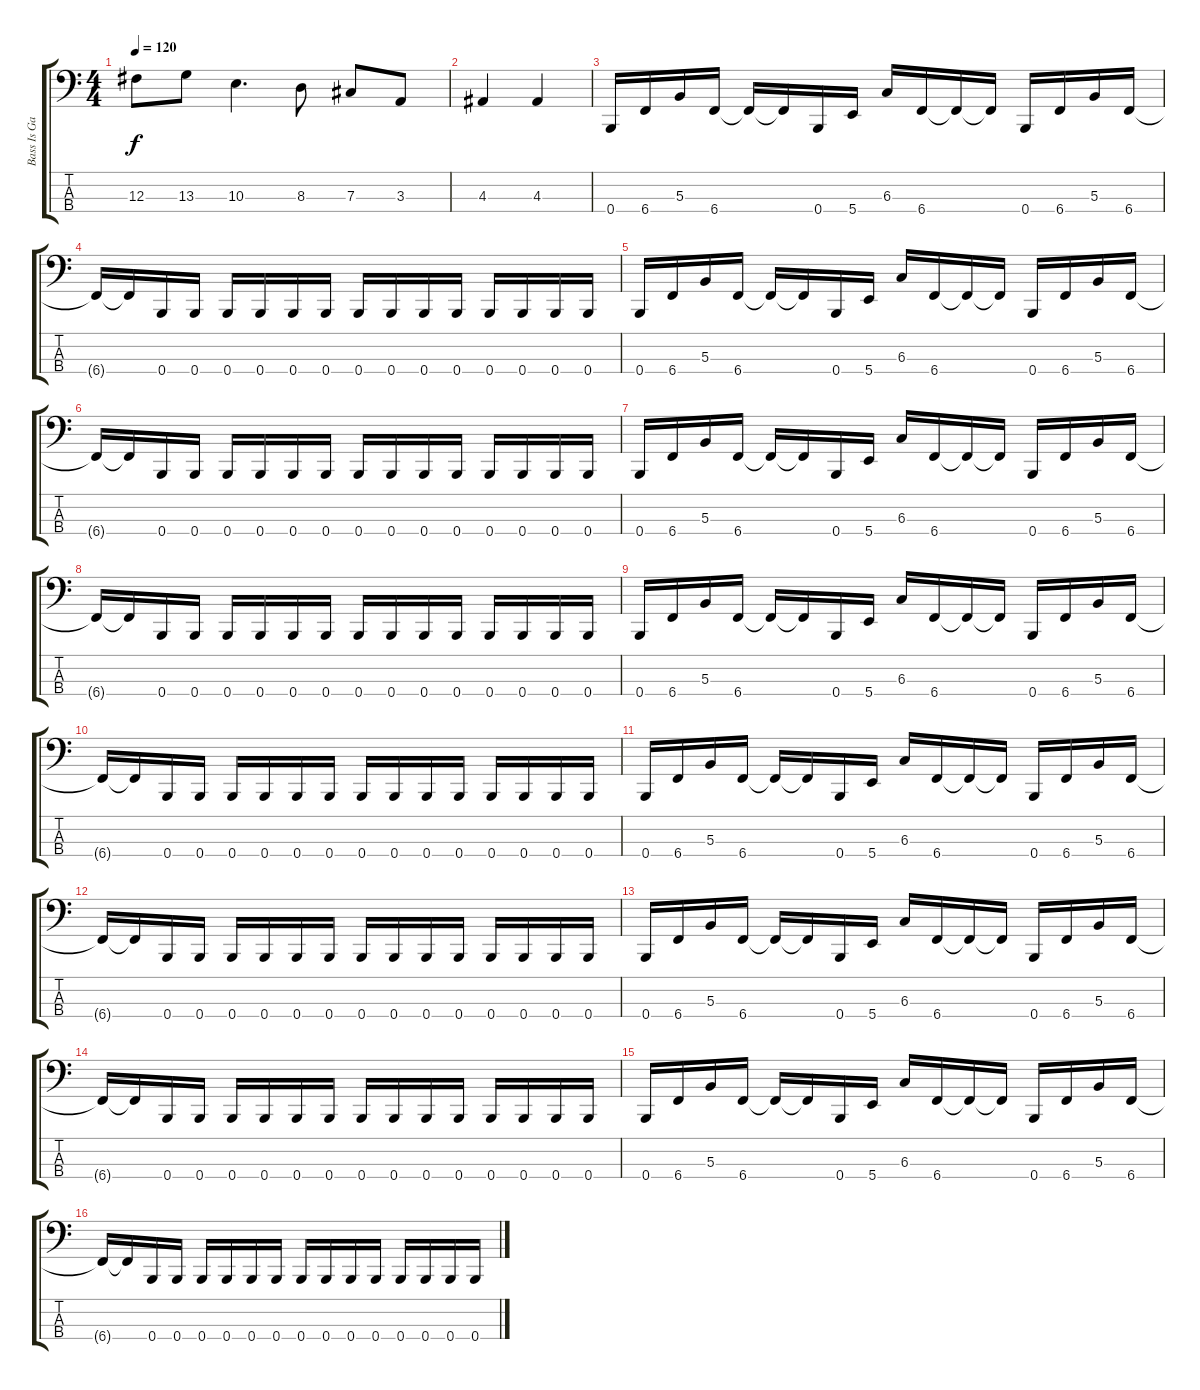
\track ("Bass Is Gay" "Bass Is Ga") {instrument electricbasspick}
\staff {score tabs}
\tuning (E2 B1 Gb1 B0) {hide}
\ts (4 4)
\tempo 120
\clef f4
\ks c
12.3{t}.8{dy f} 13.3.8 10.3.4{d} 8.3.8 7.3.8 3.3.8 |
4.3.4 4.3.4 |
0.4.16 6.4.16 5.3.16 6.4.16 6.4{t}.16 6.4{t}.16 0.4.16 5.4.16 6.3.16 6.4.16 6.4{t}.16 6.4{t}.16 0.4.16 6.4.16 5.3.16 6.4.16 |
6.4{t}.16 6.4{t}.16 0.4.16 0.4.16 0.4.16 0.4.16 0.4.16 0.4.16 0.4.16 0.4.16 0.4.16 0.4.16 0.4.16 0.4.16 0.4.16 0.4.16 |
0.4.16 6.4.16 5.3.16 6.4.16 6.4{t}.16 6.4{t}.16 0.4.16 5.4.16 6.3.16 6.4.16 6.4{t}.16 6.4{t}.16 0.4.16 6.4.16 5.3.16 6.4.16 |
6.4{t}.16 6.4{t}.16 0.4.16 0.4.16 0.4.16 0.4.16 0.4.16 0.4.16 0.4.16 0.4.16 0.4.16 0.4.16 0.4.16 0.4.16 0.4.16 0.4.16 |
0.4.16 6.4.16 5.3.16 6.4.16 6.4{t}.16 6.4{t}.16 0.4.16 5.4.16 6.3.16 6.4.16 6.4{t}.16 6.4{t}.16 0.4.16 6.4.16 5.3.16 6.4.16 |
6.4{t}.16 6.4{t}.16 0.4.16 0.4.16 0.4.16 0.4.16 0.4.16 0.4.16 0.4.16 0.4.16 0.4.16 0.4.16 0.4.16 0.4.16 0.4.16 0.4.16 |
0.4.16 6.4.16 5.3.16 6.4.16 6.4{t}.16 6.4{t}.16 0.4.16 5.4.16 6.3.16 6.4.16 6.4{t}.16 6.4{t}.16 0.4.16 6.4.16 5.3.16 6.4.16 |
6.4{t}.16 6.4{t}.16 0.4.16 0.4.16 0.4.16 0.4.16 0.4.16 0.4.16 0.4.16 0.4.16 0.4.16 0.4.16 0.4.16 0.4.16 0.4.16 0.4.16 |
0.4.16 6.4.16 5.3.16 6.4.16 6.4{t}.16 6.4{t}.16 0.4.16 5.4.16 6.3.16 6.4.16 6.4{t}.16 6.4{t}.16 0.4.16 6.4.16 5.3.16 6.4.16 |
6.4{t}.16 6.4{t}.16 0.4.16 0.4.16 0.4.16 0.4.16 0.4.16 0.4.16 0.4.16 0.4.16 0.4.16 0.4.16 0.4.16 0.4.16 0.4.16 0.4.16 |
0.4.16 6.4.16 5.3.16 6.4.16 6.4{t}.16 6.4{t}.16 0.4.16 5.4.16 6.3.16 6.4.16 6.4{t}.16 6.4{t}.16 0.4.16 6.4.16 5.3.16 6.4.16 |
6.4{t}.16 6.4{t}.16 0.4.16 0.4.16 0.4.16 0.4.16 0.4.16 0.4.16 0.4.16 0.4.16 0.4.16 0.4.16 0.4.16 0.4.16 0.4.16 0.4.16 |
0.4.16 6.4.16 5.3.16 6.4.16 6.4{t}.16 6.4{t}.16 0.4.16 5.4.16 6.3.16 6.4.16 6.4{t}.16 6.4{t}.16 0.4.16 6.4.16 5.3.16 6.4.16 |
6.4{t}.16 6.4{t}.16 0.4.16 0.4.16 0.4.16 0.4.16 0.4.16 0.4.16 0.4.16 0.4.16 0.4.16 0.4.16 0.4.16 0.4.16 0.4.16 0.4.16
